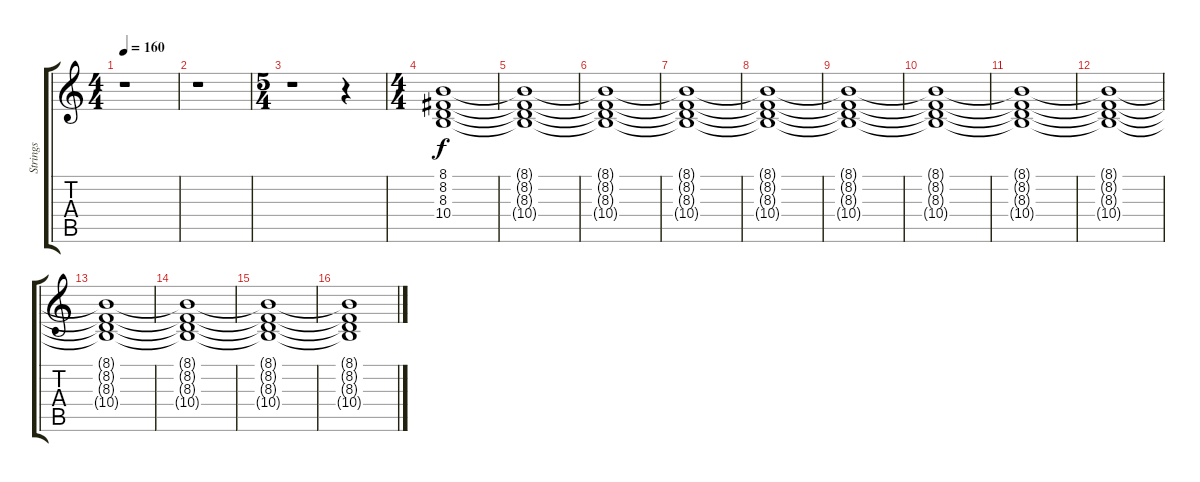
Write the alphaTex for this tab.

\track ("Strings" "Strings") {instrument stringensemble2}
\staff {score tabs}
\tuning (Eb4 Bb3 Gb3 Db3 Ab2 Eb2) {hide}
\ts (4 4)
\tempo 160
\clef g2
\ks c
r.1{dy f} |
r.1 |
\ts (5 4)
r.1 r.4 |
\ts (4 4)
\section ("" "")
(8.1 8.2 8.3 10.4).1 |
(8.1{t} 8.2{t} 8.3{t} 10.4{t}).1 |
(8.1{t} 8.2{t} 8.3{t} 10.4{t}).1 |
(8.1{t} 8.2{t} 8.3{t} 10.4{t}).1 |
(8.1{t} 8.2{t} 8.3{t} 10.4{t}).1 |
(8.1{t} 8.2{t} 8.3{t} 10.4{t}).1 |
(8.1{t} 8.2{t} 8.3{t} 10.4{t}).1 |
(8.1{t} 8.2{t} 8.3{t} 10.4{t}).1 |
(8.1{t} 8.2{t} 8.3{t} 10.4{t}).1 |
(8.1{t} 8.2{t} 8.3{t} 10.4{t}).1 |
(8.1{t} 8.2{t} 8.3{t} 10.4{t}).1 |
(8.1{t} 8.2{t} 8.3{t} 10.4{t}).1 |
(8.1{t} 8.2{t} 8.3{t} 10.4{t}).1
